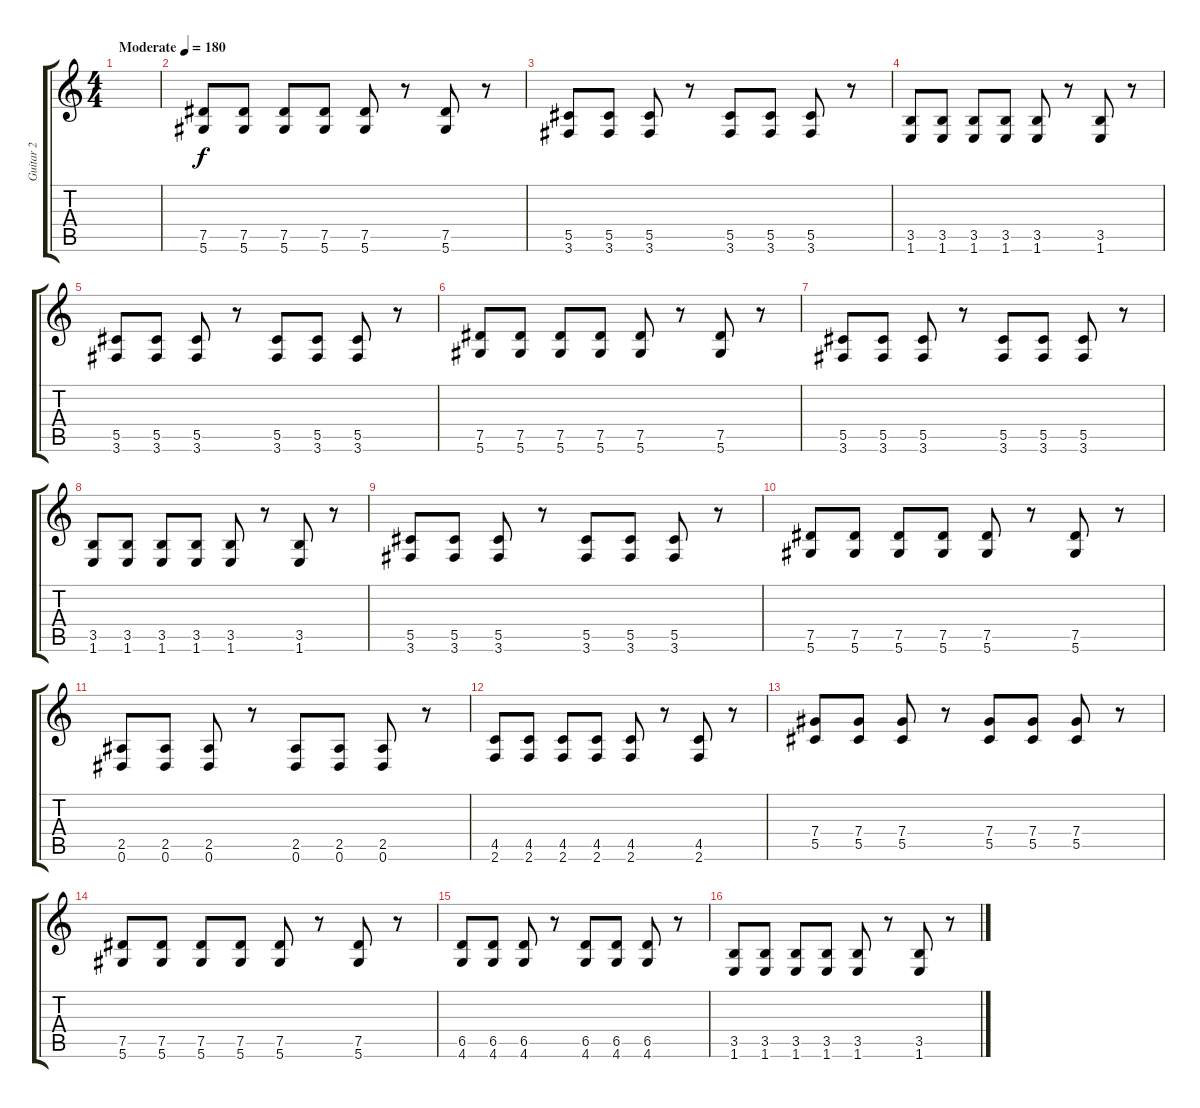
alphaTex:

\track ("Guitar 2" "Guitar 2") {instrument overdrivenguitar}
\staff {score tabs}
\tuning (Eb4 Bb3 Gb3 Db3 Ab2 Eb2) {hide}
\ts (4 4)
\tempo (180 "Moderate")
\clef g2
\ks c
|
(7.5 5.6).8 (7.5 5.6).8 (7.5 5.6).8 (7.5 5.6).8 (7.5 5.6).8 r.8 (7.5 5.6).8 r.8 |
(5.5 3.6).8 (5.5 3.6).8 (5.5 3.6).8 r.8 (5.5 3.6).8 (5.5 3.6).8 (5.5 3.6).8 r.8 |
(3.5 1.6).8 (3.5 1.6).8 (3.5 1.6).8 (3.5 1.6).8 (3.5 1.6).8 r.8 (3.5 1.6).8 r.8 |
(5.5 3.6).8 (5.5 3.6).8 (5.5 3.6).8 r.8 (5.5 3.6).8 (5.5 3.6).8 (5.5 3.6).8 r.8 |
(7.5 5.6).8 (7.5 5.6).8 (7.5 5.6).8 (7.5 5.6).8 (7.5 5.6).8 r.8 (7.5 5.6).8 r.8 |
(5.5 3.6).8 (5.5 3.6).8 (5.5 3.6).8 r.8 (5.5 3.6).8 (5.5 3.6).8 (5.5 3.6).8 r.8 |
(3.5 1.6).8 (3.5 1.6).8 (3.5 1.6).8 (3.5 1.6).8 (3.5 1.6).8 r.8 (3.5 1.6).8 r.8 |
(5.5 3.6).8 (5.5 3.6).8 (5.5 3.6).8 r.8 (5.5 3.6).8 (5.5 3.6).8 (5.5 3.6).8 r.8 |
(7.5 5.6).8 (7.5 5.6).8 (7.5 5.6).8 (7.5 5.6).8 (7.5 5.6).8 r.8 (7.5 5.6).8 r.8 |
(2.5 0.6).8 (2.5 0.6).8 (2.5 0.6).8 r.8 (2.5 0.6).8 (2.5 0.6).8 (2.5 0.6).8 r.8 |
(4.5 2.6).8 (4.5 2.6).8 (4.5 2.6).8 (4.5 2.6).8 (4.5 2.6).8 r.8 (4.5 2.6).8 r.8 |
(7.4 5.5).8 (7.4 5.5).8 (7.4 5.5).8 r.8 (7.4 5.5).8 (7.4 5.5).8 (7.4 5.5).8 r.8 |
(7.5 5.6).8 (7.5 5.6).8 (7.5 5.6).8 (7.5 5.6).8 (7.5 5.6).8 r.8 (7.5 5.6).8 r.8 |
(6.5 4.6).8 (6.5 4.6).8 (6.5 4.6).8 r.8 (6.5 4.6).8 (6.5 4.6).8 (6.5 4.6).8 r.8 |
(3.5 1.6).8 (3.5 1.6).8 (3.5 1.6).8 (3.5 1.6).8 (3.5 1.6).8 r.8 (3.5 1.6).8 r.8
